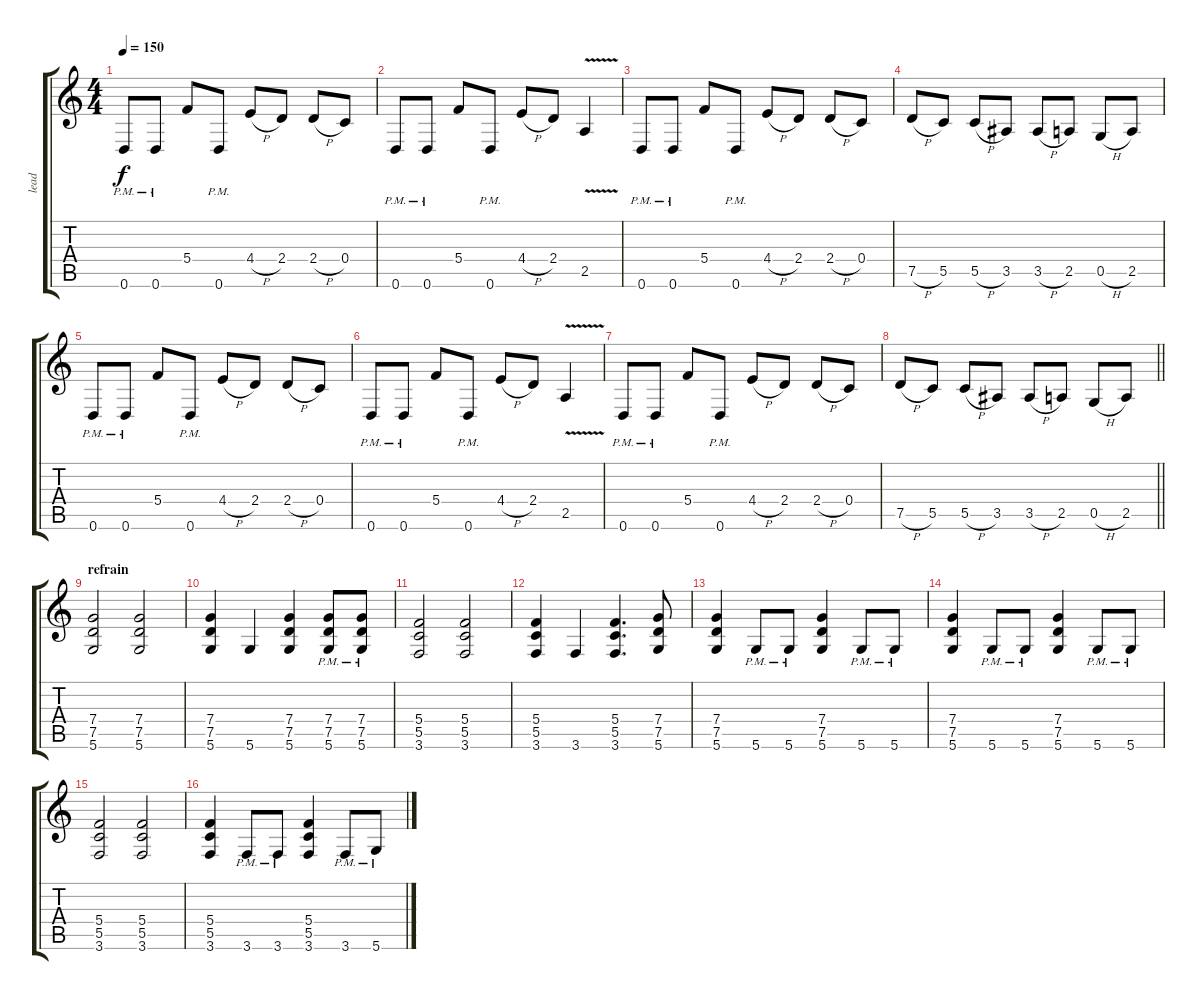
\track ("lead" "lead") {instrument overdrivenguitar}
\staff {score tabs}
\tuning (D4 A3 F3 C3 G2 D2) {hide}
\ts (4 4)
\tempo 150
\clef g2
\ks c
0.6{pm}.8{dy f} 0.6{pm}.8 5.4.8 0.6{pm}.8 4.4{h}.8 2.4.8 2.4{h}.8 0.4.8 |
0.6{pm}.8 0.6{pm}.8 5.4.8 0.6{pm}.8 4.4{h}.8 2.4.8 2.5{v}.4 |
0.6{pm}.8 0.6{pm}.8 5.4.8 0.6{pm}.8 4.4{h}.8 2.4.8 2.4{h}.8 0.4.8 |
7.5{h}.8 5.5.8 5.5{h}.8 3.5.8 3.5{h}.8 2.5.8 0.5{h}.8 2.5.8 |
0.6{pm}.8 0.6{pm}.8 5.4.8 0.6{pm}.8 4.4{h}.8 2.4.8 2.4{h}.8 0.4.8 |
0.6{pm}.8 0.6{pm}.8 5.4.8 0.6{pm}.8 4.4{h}.8 2.4.8 2.5{v}.4 |
0.6{pm}.8 0.6{pm}.8 5.4.8 0.6{pm}.8 4.4{h}.8 2.4.8 2.4{h}.8 0.4.8 |
\barLineRight lightlight
7.5{h}.8 5.5.8 5.5{h}.8 3.5.8 3.5{h}.8 2.5.8 0.5{h}.8 2.5.8 |
\section ("" "refrain")
(7.4 7.5 5.6).2 (7.4 7.5 5.6).2{volume 12 instrument distortionguitar} |
(7.4 7.5 5.6).4 5.6.4 (7.4 7.5 5.6).4 (7.4{pm} 7.5{pm} 5.6{pm}).8 (7.4{pm} 7.5{pm} 5.6{pm}).8 |
(5.4 5.5 3.6).2 (5.4 5.5 3.6).2 |
(5.4 5.5 3.6).4 3.6.4 (5.4 5.5 3.6).4{d} (7.4 7.5 5.6).8 |
(7.4 7.5 5.6).4 5.6{pm}.8 5.6{pm}.8 (7.4 7.5 5.6).4 5.6{pm}.8 5.6{pm}.8 |
(7.4 7.5 5.6).4 5.6{pm}.8 5.6{pm}.8 (7.4 7.5 5.6).4 5.6{pm}.8 5.6{pm}.8 |
(5.4 5.5 3.6).2 (5.4 5.5 3.6).2 |
(5.4 5.5 3.6).4 3.6{pm}.8 3.6{pm}.8 (5.4 5.5 3.6).4 3.6{pm}.8 5.6{pm}.8
